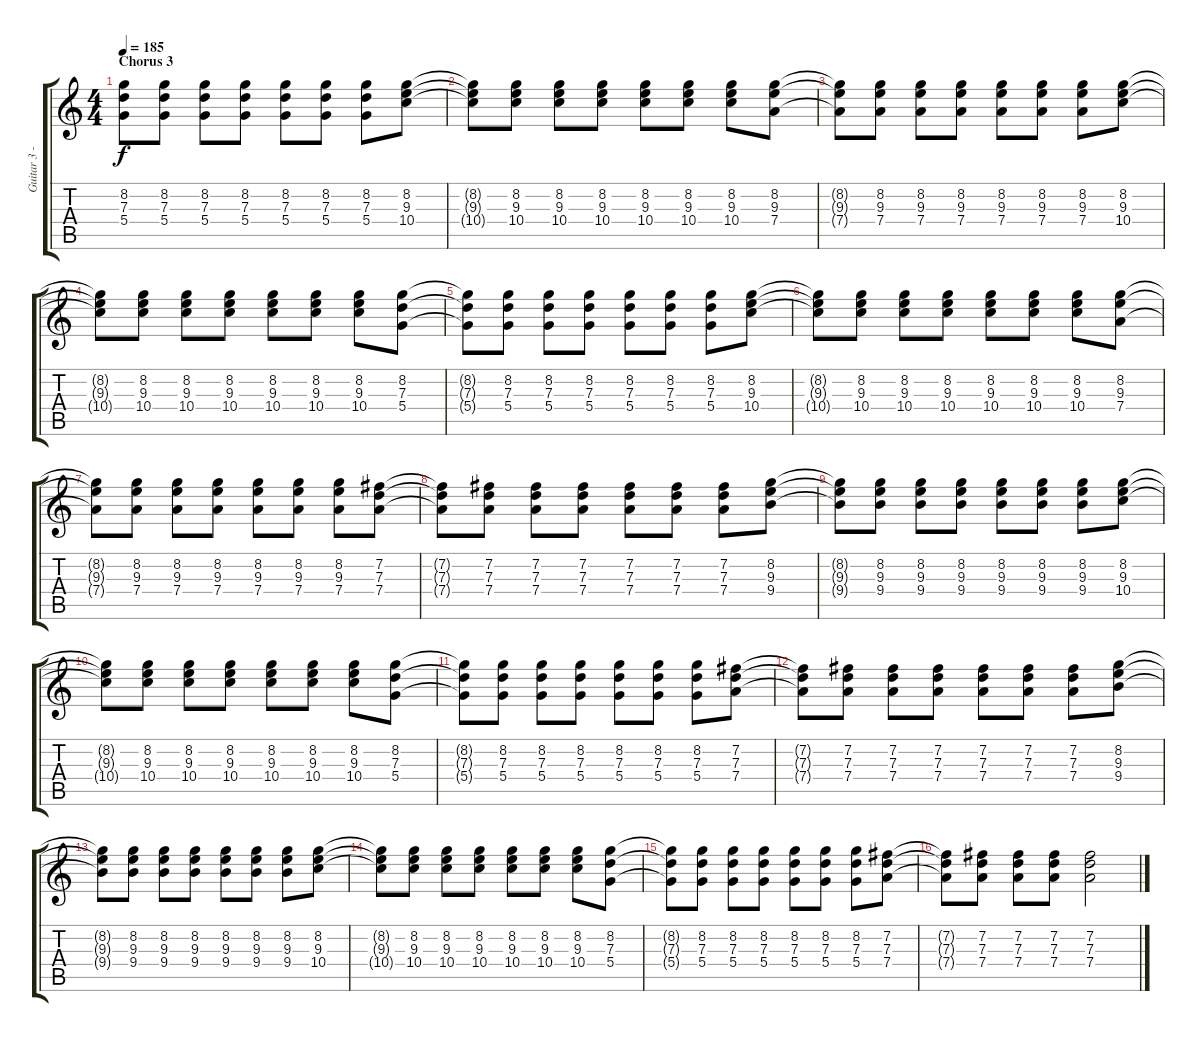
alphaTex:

\track ("Guitar 3 - Gers" "Guitar 3 -") {instrument overdrivenguitar}
\staff {score tabs}
\tuning (E4 B3 G3 D3 A2 E2) {hide}
\ts (4 4)
\section ("" "Chorus 3")
\tempo 185
\clef g2
\ks c
(8.2{t} 7.3{t} 5.4{t}).8{dy f} (8.2 7.3 5.4).8 (8.2 7.3 5.4).8 (8.2 7.3 5.4).8 (8.2 7.3 5.4).8 (8.2 7.3 5.4).8 (8.2 7.3 5.4).8 (8.2 9.3 10.4).8 |
(8.2{t} 9.3{t} 10.4{t}).8 (8.2 9.3 10.4).8 (8.2 9.3 10.4).8 (8.2 9.3 10.4).8 (8.2 9.3 10.4).8 (8.2 9.3 10.4).8 (8.2 9.3 10.4).8 (8.2 9.3 7.4).8 |
(8.2{t} 9.3{t} 7.4{t}).8 (8.2 9.3 7.4).8 (8.2 9.3 7.4).8 (8.2 9.3 7.4).8 (8.2 9.3 7.4).8 (8.2 9.3 7.4).8 (8.2 9.3 7.4).8 (8.2 9.3 10.4).8 |
(8.2{t} 9.3{t} 10.4{t}).8 (8.2 9.3 10.4).8 (8.2 9.3 10.4).8 (8.2 9.3 10.4).8 (8.2 9.3 10.4).8 (8.2 9.3 10.4).8 (8.2 9.3 10.4).8 (8.2 7.3 5.4).8 |
(8.2{t} 7.3{t} 5.4{t}).8 (8.2 7.3 5.4).8 (8.2 7.3 5.4).8 (8.2 7.3 5.4).8 (8.2 7.3 5.4).8 (8.2 7.3 5.4).8 (8.2 7.3 5.4).8 (8.2 9.3 10.4).8 |
(8.2{t} 9.3{t} 10.4{t}).8 (8.2 9.3 10.4).8 (8.2 9.3 10.4).8 (8.2 9.3 10.4).8 (8.2 9.3 10.4).8 (8.2 9.3 10.4).8 (8.2 9.3 10.4).8 (8.2 9.3 7.4).8 |
(8.2{t} 9.3{t} 7.4{t}).8 (8.2 9.3 7.4).8 (8.2 9.3 7.4).8 (8.2 9.3 7.4).8 (8.2 9.3 7.4).8 (8.2 9.3 7.4).8 (8.2 9.3 7.4).8 (7.2 7.3 7.4).8 |
(7.2{t} 7.3{t} 7.4{t}).8 (7.2 7.3 7.4).8 (7.2 7.3 7.4).8 (7.2 7.3 7.4).8 (7.2 7.3 7.4).8 (7.2 7.3 7.4).8 (7.2 7.3 7.4).8 (8.2 9.3 9.4).8 |
\section ("" "")
(8.2{t} 9.3{t} 9.4{t}).8 (8.2 9.3 9.4).8 (8.2 9.3 9.4).8 (8.2 9.3 9.4).8 (8.2 9.3 9.4).8 (8.2 9.3 9.4).8 (8.2 9.3 9.4).8 (8.2 9.3 10.4).8 |
(8.2{t} 9.3{t} 10.4{t}).8 (8.2 9.3 10.4).8 (8.2 9.3 10.4).8 (8.2 9.3 10.4).8 (8.2 9.3 10.4).8 (8.2 9.3 10.4).8 (8.2 9.3 10.4).8 (8.2 7.3 5.4).8 |
(8.2{t} 7.3{t} 5.4{t}).8 (8.2 7.3 5.4).8 (8.2 7.3 5.4).8 (8.2 7.3 5.4).8 (8.2 7.3 5.4).8 (8.2 7.3 5.4).8 (8.2 7.3 5.4).8 (7.2 7.3 7.4).8 |
(7.2{t} 7.3{t} 7.4{t}).8 (7.2 7.3 7.4).8 (7.2 7.3 7.4).8 (7.2 7.3 7.4).8 (7.2 7.3 7.4).8 (7.2 7.3 7.4).8 (7.2 7.3 7.4).8 (8.2 9.3 9.4).8 |
(8.2{t} 9.3{t} 9.4{t}).8 (8.2 9.3 9.4).8 (8.2 9.3 9.4).8 (8.2 9.3 9.4).8 (8.2 9.3 9.4).8 (8.2 9.3 9.4).8 (8.2 9.3 9.4).8 (8.2 9.3 10.4).8 |
(8.2{t} 9.3{t} 10.4{t}).8 (8.2 9.3 10.4).8 (8.2 9.3 10.4).8 (8.2 9.3 10.4).8 (8.2 9.3 10.4).8 (8.2 9.3 10.4).8 (8.2 9.3 10.4).8 (8.2 7.3 5.4).8 |
(8.2{t} 7.3{t} 5.4{t}).8 (8.2 7.3 5.4).8 (8.2 7.3 5.4).8 (8.2 7.3 5.4).8 (8.2 7.3 5.4).8 (8.2 7.3 5.4).8 (8.2 7.3 5.4).8 (7.2 7.3 7.4).8 |
(7.2{t} 7.3{t} 7.4{t}).8 (7.2 7.3 7.4).8 (7.2 7.3 7.4).8 (7.2 7.3 7.4).8 (7.2 7.3 7.4).2
